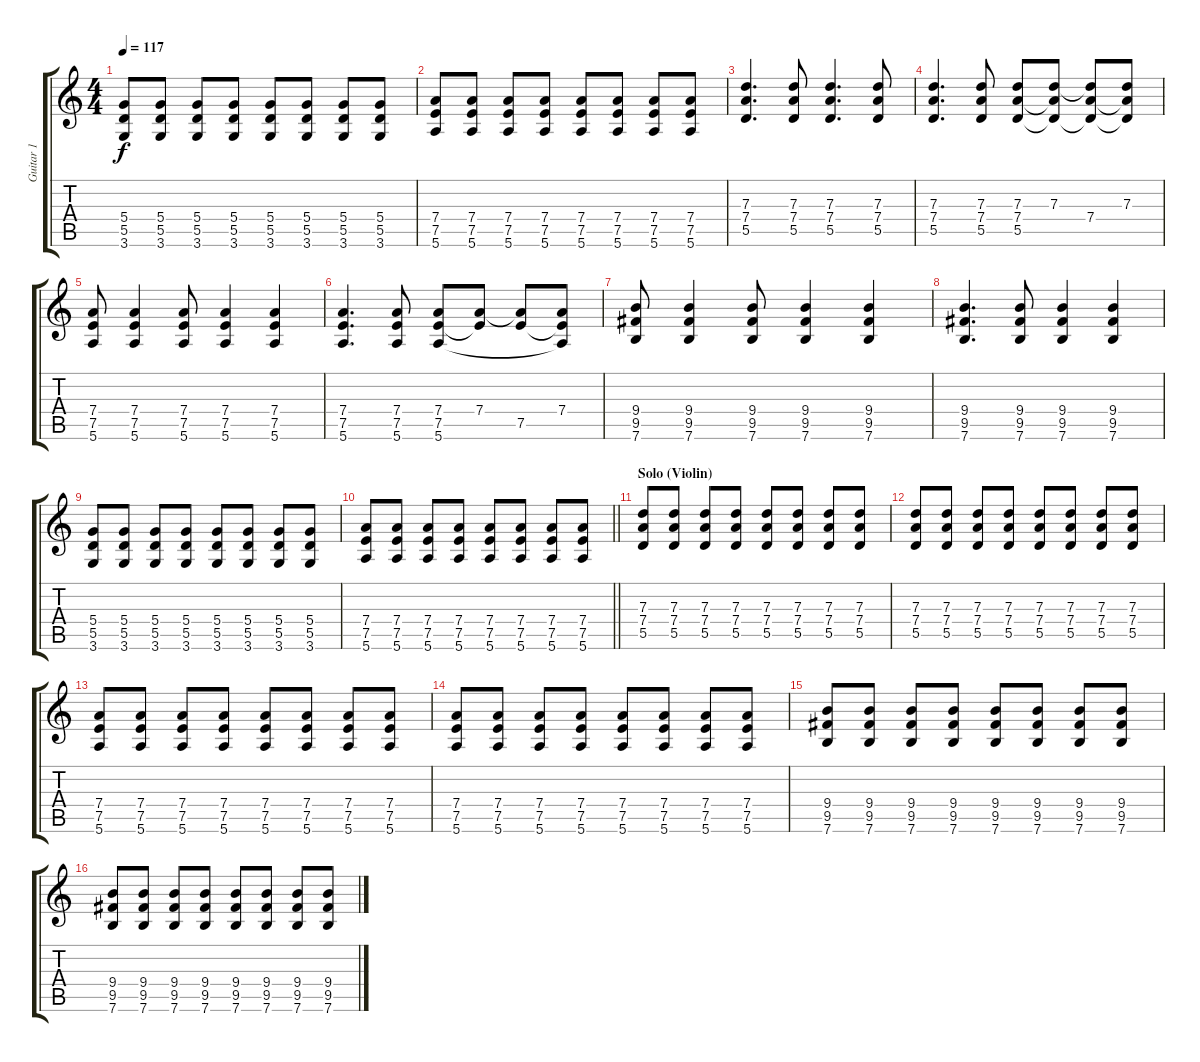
\track ("Guitar 1" "Guitar 1") {instrument electricguitarmuted}
\staff {score tabs}
\tuning (E4 B3 G3 D3 A2 E2) {hide}
\ts (4 4)
\tempo 117
\clef g2
\ks c
(5.4 5.5 3.6).8{dy f} (5.4 5.5 3.6).8 (5.4 5.5 3.6).8 (5.4 5.5 3.6).8 (5.4 5.5 3.6).8 (5.4 5.5 3.6).8 (5.4 5.5 3.6).8 (5.4 5.5 3.6).8 |
(7.4 7.5 5.6).8 (7.4 7.5 5.6).8 (7.4 7.5 5.6).8 (7.4 7.5 5.6).8 (7.4 7.5 5.6).8 (7.4 7.5 5.6).8 (7.4 7.5 5.6).8 (7.4 7.5 5.6).8 |
(7.3 7.4 5.5).4{d} (7.3 7.4 5.5).8 (7.3 7.4 5.5).4{d} (7.3 7.4 5.5).8 |
(7.3 7.4 5.5).4{d} (7.3 7.4 5.5).8 (7.3 7.4 5.5).8 (7.3 7.4{t} 5.5{t}).8 (7.3{t} 7.4 5.5{t}).8 (7.3 7.4{t} 5.5{t}).8 |
(7.4 7.5 5.6).8 (7.4 7.5 5.6).4 (7.4 7.5 5.6).8 (7.4 7.5 5.6).4 (7.4 7.5 5.6).4 |
(7.4 7.5 5.6).4{d} (7.4 7.5 5.6).8 (7.4 7.5 5.6).8 (7.4 7.5{t}).8 (7.4{t} 7.5).8 (7.4 7.5{t} 5.6{t}).8 |
(9.4 9.5 7.6).8 (9.4 9.5 7.6).4 (9.4 9.5 7.6).8 (9.4 9.5 7.6).4 (9.4 9.5 7.6).4 |
(9.4 9.5 7.6).4{d} (9.4 9.5 7.6).8 (9.4 9.5 7.6).4 (9.4 9.5 7.6).4 |
(5.4 5.5 3.6).8 (5.4 5.5 3.6).8 (5.4 5.5 3.6).8 (5.4 5.5 3.6).8 (5.4 5.5 3.6).8 (5.4 5.5 3.6).8 (5.4 5.5 3.6).8 (5.4 5.5 3.6).8 |
\barLineRight lightlight
(7.4 7.5 5.6).8 (7.4 7.5 5.6).8 (7.4 7.5 5.6).8 (7.4 7.5 5.6).8 (7.4 7.5 5.6).8 (7.4 7.5 5.6).8 (7.4 7.5 5.6).8 (7.4 7.5 5.6).8 |
\section ("" "Solo (Violin)")
(7.3 7.4 5.5).8 (7.3 7.4 5.5).8 (7.3 7.4 5.5).8 (7.3 7.4 5.5).8 (7.3 7.4 5.5).8 (7.3 7.4 5.5).8 (7.3 7.4 5.5).8 (7.3 7.4 5.5).8 |
(7.3 7.4 5.5).8 (7.3 7.4 5.5).8 (7.3 7.4 5.5).8 (7.3 7.4 5.5).8 (7.3 7.4 5.5).8 (7.3 7.4 5.5).8 (7.3 7.4 5.5).8 (7.3 7.4 5.5).8 |
(7.4 7.5 5.6).8 (7.4 7.5 5.6).8 (7.4 7.5 5.6).8 (7.4 7.5 5.6).8 (7.4 7.5 5.6).8 (7.4 7.5 5.6).8 (7.4 7.5 5.6).8 (7.4 7.5 5.6).8 |
(7.4 7.5 5.6).8 (7.4 7.5 5.6).8 (7.4 7.5 5.6).8 (7.4 7.5 5.6).8 (7.4 7.5 5.6).8 (7.4 7.5 5.6).8 (7.4 7.5 5.6).8 (7.4 7.5 5.6).8 |
(9.4 9.5 7.6).8 (9.4 9.5 7.6).8 (9.4 9.5 7.6).8 (9.4 9.5 7.6).8 (9.4 9.5 7.6).8 (9.4 9.5 7.6).8 (9.4 9.5 7.6).8 (9.4 9.5 7.6).8 |
(9.4 9.5 7.6).8 (9.4 9.5 7.6).8 (9.4 9.5 7.6).8 (9.4 9.5 7.6).8 (9.4 9.5 7.6).8 (9.4 9.5 7.6).8 (9.4 9.5 7.6).8 (9.4 9.5 7.6).8
